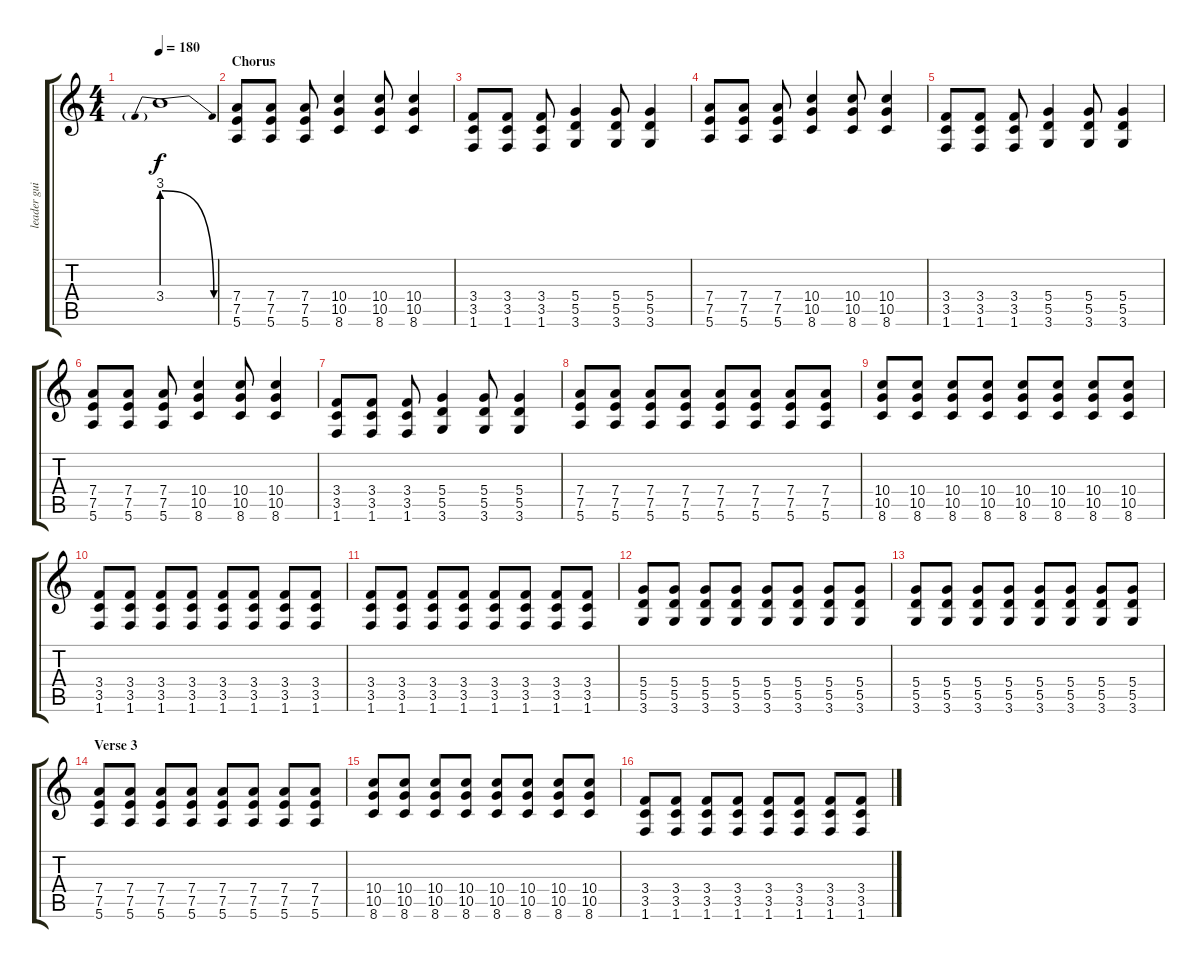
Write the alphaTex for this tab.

\track ("leader guitar " "leader gui") {instrument distortionguitar}
\staff {score tabs}
\tuning (E4 B3 G3 D3 A2 E2) {hide}
\ts (4 4)
\tempo 180
\clef g2
\ks c
3.4{be (prebendrelease 0 12 60 0)}.1{dy f} |
\section ("" "Chorus")
(7.4 7.5 5.6).8 (7.4 7.5 5.6).8 (7.4 7.5 5.6).8 (10.4 10.5 8.6).4 (10.4 10.5 8.6).8 (10.4 10.5 8.6).4 |
(3.4 3.5 1.6).8 (3.4 3.5 1.6).8 (3.4 3.5 1.6).8 (5.4 5.5 3.6).4 (5.4 5.5 3.6).8 (5.4 5.5 3.6).4 |
(7.4 7.5 5.6).8 (7.4 7.5 5.6).8 (7.4 7.5 5.6).8 (10.4 10.5 8.6).4 (10.4 10.5 8.6).8 (10.4 10.5 8.6).4 |
(3.4 3.5 1.6).8 (3.4 3.5 1.6).8 (3.4 3.5 1.6).8 (5.4 5.5 3.6).4 (5.4 5.5 3.6).8 (5.4 5.5 3.6).4 |
(7.4 7.5 5.6).8 (7.4 7.5 5.6).8 (7.4 7.5 5.6).8 (10.4 10.5 8.6).4 (10.4 10.5 8.6).8 (10.4 10.5 8.6).4 |
(3.4 3.5 1.6).8 (3.4 3.5 1.6).8 (3.4 3.5 1.6).8 (5.4 5.5 3.6).4 (5.4 5.5 3.6).8 (5.4 5.5 3.6).4 |
(7.4 7.5 5.6).8 (7.4 7.5 5.6).8 (7.4 7.5 5.6).8 (7.4 7.5 5.6).8 (7.4 7.5 5.6).8 (7.4 7.5 5.6).8 (7.4 7.5 5.6).8 (7.4 7.5 5.6).8 |
(10.4 10.5 8.6).8 (10.4 10.5 8.6).8 (10.4 10.5 8.6).8 (10.4 10.5 8.6).8 (10.4 10.5 8.6).8 (10.4 10.5 8.6).8 (10.4 10.5 8.6).8 (10.4 10.5 8.6).8 |
(3.4 3.5 1.6).8 (3.4 3.5 1.6).8 (3.4 3.5 1.6).8 (3.4 3.5 1.6).8 (3.4 3.5 1.6).8 (3.4 3.5 1.6).8 (3.4 3.5 1.6).8 (3.4 3.5 1.6).8 |
(3.4 3.5 1.6).8 (3.4 3.5 1.6).8 (3.4 3.5 1.6).8 (3.4 3.5 1.6).8 (3.4 3.5 1.6).8 (3.4 3.5 1.6).8 (3.4 3.5 1.6).8 (3.4 3.5 1.6).8 |
(5.4 5.5 3.6).8 (5.4 5.5 3.6).8 (5.4 5.5 3.6).8 (5.4 5.5 3.6).8 (5.4 5.5 3.6).8 (5.4 5.5 3.6).8 (5.4 5.5 3.6).8 (5.4 5.5 3.6).8 |
(5.4 5.5 3.6).8 (5.4 5.5 3.6).8 (5.4 5.5 3.6).8 (5.4 5.5 3.6).8 (5.4 5.5 3.6).8 (5.4 5.5 3.6).8 (5.4 5.5 3.6).8 (5.4 5.5 3.6).8 |
\section ("" "Verse 3")
(7.4 7.5 5.6).8{instrument electricguitarmuted} (7.4 7.5 5.6).8 (7.4 7.5 5.6).8 (7.4 7.5 5.6).8 (7.4 7.5 5.6).8 (7.4 7.5 5.6).8 (7.4 7.5 5.6).8 (7.4 7.5 5.6).8 |
(10.4 10.5 8.6).8 (10.4 10.5 8.6).8 (10.4 10.5 8.6).8 (10.4 10.5 8.6).8 (10.4 10.5 8.6).8 (10.4 10.5 8.6).8 (10.4 10.5 8.6).8 (10.4 10.5 8.6).8 |
(3.4 3.5 1.6).8 (3.4 3.5 1.6).8 (3.4 3.5 1.6).8 (3.4 3.5 1.6).8 (3.4 3.5 1.6).8 (3.4 3.5 1.6).8 (3.4 3.5 1.6).8 (3.4 3.5 1.6).8
